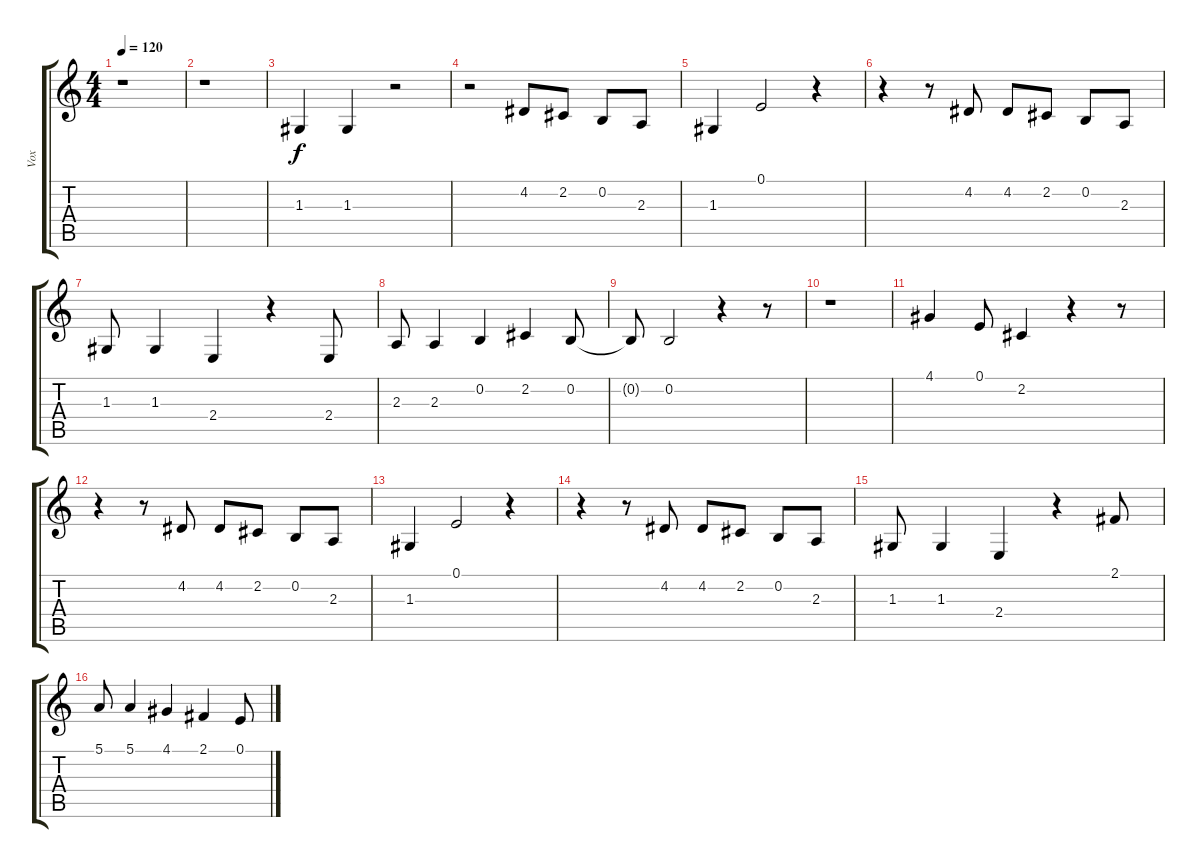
\track ("Vox" "Vox") {instrument drawbarorgan}
\staff {score tabs}
\tuning (E4 B3 G3 D3 A2 E2) {hide}
\ts (4 4)
\tempo 120
\clef g2
\ks c
r.1{dy f} |
r.1 |
1.3.4 1.3.4 r.2 |
r.2 4.2.8 2.2.8 0.2.8 2.3.8 |
1.3.4 0.1.2 r.4 |
r.4 r.8 4.2.8 4.2.8 2.2.8 0.2.8 2.3.8 |
1.3.8 1.3.4 2.4.4 r.4 2.4.8 |
2.3.8 2.3.4 0.2.4 2.2.4 0.2.8 |
0.2{t}.8 0.2.2 r.4 r.8 |
r.1 |
4.1.4 0.1.8 2.2.4 r.4 r.8 |
r.4 r.8 4.2.8 4.2.8 2.2.8 0.2.8 2.3.8 |
1.3.4 0.1.2 r.4 |
r.4 r.8 4.2.8 4.2.8 2.2.8 0.2.8 2.3.8 |
1.3.8 1.3.4 2.4.4 r.4 2.1.8 |
5.1.8 5.1.4 4.1.4 2.1.4 0.1.8
